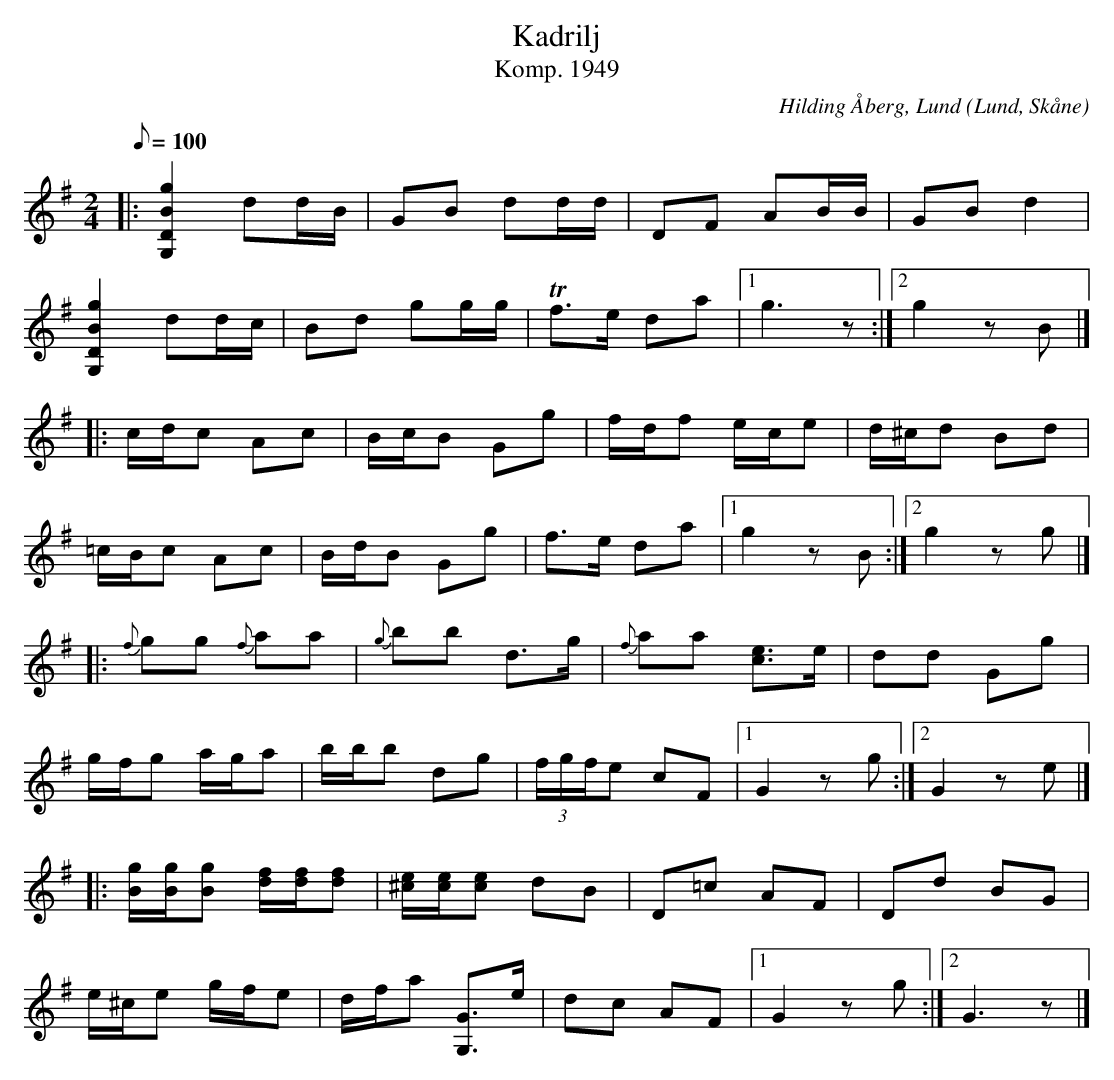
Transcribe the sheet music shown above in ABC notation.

X:1
T:Kadrilj
T:Komp. 1949
C:Hilding Åberg, Lund
O:Lund, Skåne
M:2/4
L:1/9
Q:1/8=100
V:1 clef=G
K:G
|: [G,2D2B2g2] dd/B/ | GB dd/d/ | DF AB/B/ | GB d2 |
[G,2D2B2g2] dd/c/ | Bd gg/g/ | Tf>e da |1 g3 z :|2 g2 zB |]
|: c/d/c Ac | B/c/B Gg | f/d/f e/c/e | d/^c/d Bd |
=c/B/c Ac | B/d/B Gg | f>e da |1 g2 zB :|2 g2 zg |]
|: {f}gg {f}aa | {g}bb d>g | {f}aa [ce]>e | dd Gg |
g/f/g a/g/a | b/b/b dg | (3f/g/f/e cF |1 G2 zg :|2 G2 ze |]
|: [B/g/][B/g/][Bg] [d/f/][d/f/][df] | [^c/e/][c/e/][ce] dB | D=c AF | Dd BG |
e/^c/e g/f/e | d/f/a [G,G]>e | dc AF |1 G2 zg :|2 G3 z |]
